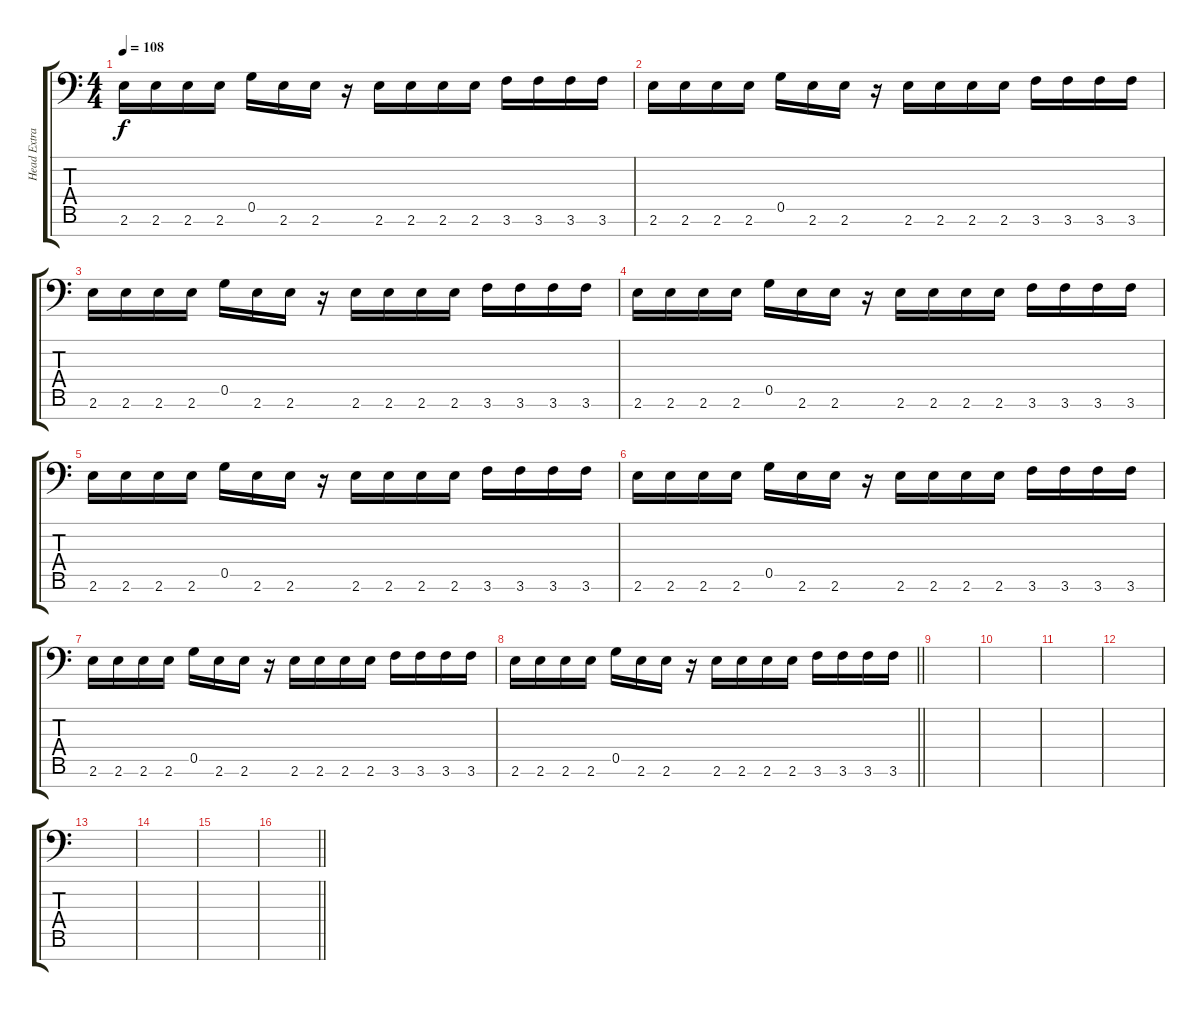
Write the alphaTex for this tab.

\track ("Head Extra Guitar" "Head Extra") {instrument distortionguitar}
\staff {score tabs}
\tuning (D4 A3 F3 C3 G2 D2 A1) {hide}
\ts (4 4)
\section ("" "")
\tempo 108
\clef f4
\ks c
2.6.16{dy f instrument electricguitarmuted} 2.6.16 2.6.16 2.6.16 0.5.16 2.6.16 2.6.16 r.16 2.6.16 2.6.16 2.6.16 2.6.16 3.6.16 3.6.16 3.6.16 3.6.16 |
2.6.16 2.6.16 2.6.16 2.6.16 0.5.16 2.6.16 2.6.16 r.16 2.6.16 2.6.16 2.6.16 2.6.16 3.6.16 3.6.16 3.6.16 3.6.16 |
2.6.16 2.6.16 2.6.16 2.6.16 0.5.16 2.6.16 2.6.16 r.16 2.6.16 2.6.16 2.6.16 2.6.16 3.6.16 3.6.16 3.6.16 3.6.16 |
2.6.16 2.6.16 2.6.16 2.6.16 0.5.16 2.6.16 2.6.16 r.16 2.6.16 2.6.16 2.6.16 2.6.16 3.6.16 3.6.16 3.6.16 3.6.16 |
2.6.16 2.6.16 2.6.16 2.6.16 0.5.16 2.6.16 2.6.16 r.16 2.6.16 2.6.16 2.6.16 2.6.16 3.6.16 3.6.16 3.6.16 3.6.16 |
2.6.16 2.6.16 2.6.16 2.6.16 0.5.16 2.6.16 2.6.16 r.16 2.6.16 2.6.16 2.6.16 2.6.16 3.6.16 3.6.16 3.6.16 3.6.16 |
2.6.16 2.6.16 2.6.16 2.6.16 0.5.16 2.6.16 2.6.16 r.16 2.6.16 2.6.16 2.6.16 2.6.16 3.6.16 3.6.16 3.6.16 3.6.16 |
\barLineRight lightlight
2.6.16 2.6.16 2.6.16 2.6.16 0.5.16 2.6.16 2.6.16 r.16 2.6.16 2.6.16 2.6.16 2.6.16 3.6.16 3.6.16 3.6.16 3.6.16 |
\section ("" "")
|
|
|
|
|
|
|
\barLineRight lightlight
